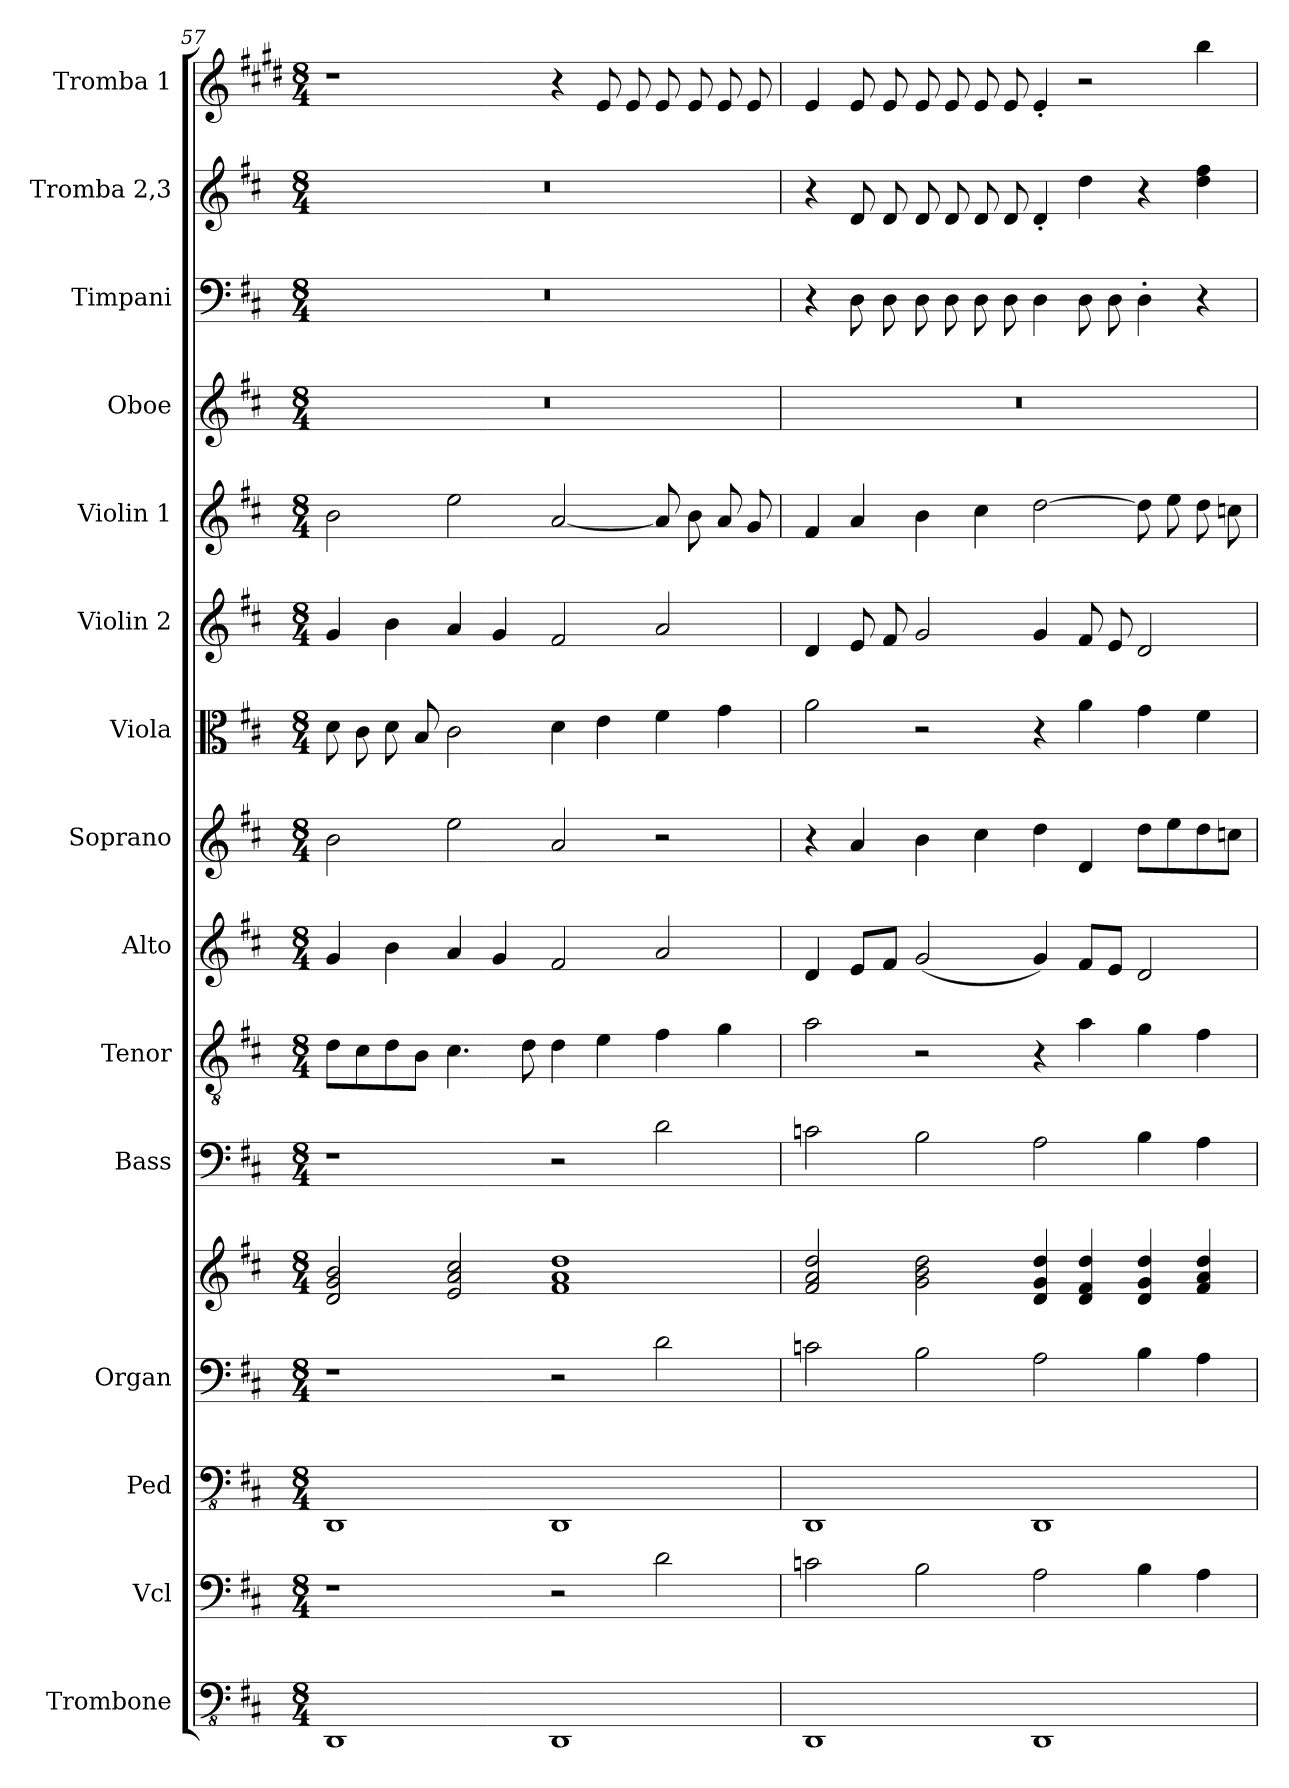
**kern	**kern	**kern	**kern	**kern	**kern	**kern	**kern	**kern	**kern	**kern	**kern	**kern	**kern	**kern	**kern
*part15	*part14	*part13	*part12	*part12	*part11	*part10	*part9	*part8	*part7	*part6	*part5	*part4	*part3	*part2	*part1
*staff16	*staff15	*staff14	*staff13	*staff12	*staff11	*staff10	*staff9	*staff8	*staff7	*staff6	*staff5	*staff4	*staff3	*staff2	*staff1
*I"Trombone	*I"Vcl	*I"Ped	*I"Organ	*	*I"Bass	*I"Tenor	*I"Alto	*I"Soprano	*I"Viola	*I"Violin 2	*I"Violin 1	*I"Oboe	*I"Timpani	*I"Tromba 2,3	*I"Tromba 1
*I'Trb	*	*	*	*	*	*	*	*I'S	*	*	*	*I'Ob	*I'Timp	*	*
!!LO:PB:g=z
*clefFv4	*clefF4	*clefFv4	*clefF4	*clefG2	*clefF4	*clefGv2	*clefG2	*clefG2	*clefC3	*clefG2	*clefG2	*clefG2	*clefF4	*clefG2	*clefG2
*	*	*	*	*	*	*	*	*	*	*	*	*	*	*	*ITrd1c2
*k[f#c#]	*k[f#c#]	*k[f#c#]	*k[f#c#]	*k[f#c#]	*k[f#c#]	*k[f#c#]	*k[f#c#]	*k[f#c#]	*k[f#c#]	*k[f#c#]	*k[f#c#]	*k[f#c#]	*k[f#c#]	*k[f#c#]	*k[f#c#]
*M8/4	*M8/4	*M8/4	*M8/4	*M8/4	*M8/4	*M8/4	*M8/4	*M8/4	*M8/4	*M8/4	*M8/4	*M8/4	*M8/4	*M8/4	*M8/4
=57	=57	=57	=57	=57	=57	=57	=57	=57	=57	=57	=57	=57	=57	=57	=57
1DDD	1r	1DDD	1r	2d/ 2g/ 2b/	1r	8d\L	4g/	2b\	8d\	4g/	2b\	0r	0r	0r	1r
.	.	.	.	.	.	8c#\	.	.	8c#\	.	.	.	.	.	.
.	.	.	.	.	.	8d\	4b\	.	8d\	4b\	.	.	.	.	.
.	.	.	.	.	.	8B\J	.	.	8B/	.	.	.	.	.	.
.	.	.	.	2e/ 2a/ 2cc#/	.	4.c#\	4a/	2ee\	2c#\	4a/	2ee\	.	.	.	.
.	.	.	.	.	.	.	4g/	.	.	4g/	.	.	.	.	.
.	.	.	.	.	.	8d\	.	.	.	.	.	.	.	.	.
1DDD	2r	1DDD	2r	1f# 1a 1dd	2r	4d\	2f#/	2a/	4d\	2f#/	[2a/	.	.	.	4r
.	.	.	.	.	.	4e\	.	.	4e\	.	.	.	.	.	8d/
.	.	.	.	.	.	.	.	.	.	.	.	.	.	.	8d/
.	2d\	.	2d\	.	2d\	4f#\	2a/	2r	4f#\	2a/	8a/]	.	.	.	8d/
.	.	.	.	.	.	.	.	.	.	.	8b\	.	.	.	8d/
.	.	.	.	.	.	4g\	.	.	4g\	.	8a/	.	.	.	8d/
.	.	.	.	.	.	.	.	.	.	.	8g/	.	.	.	8d/
=58	=58	=58	=58	=58	=58	=58	=58	=58	=58	=58	=58	=58	=58	=58	=58
1DDD	2cn\	1DDD	2cn\	2f#/ 2a/ 2dd/	2cn\	2a\	4d/	4r	2a\	4d/	4f#/	0r	4r	4r	4d/
.	.	.	.	.	.	.	8e/L	4a/	.	8e/	4a/	.	8D\	8d/	8d/
.	.	.	.	.	.	.	8f#/J	.	.	8f#/	.	.	8D\	8d/	8d/
.	2B\	.	2B\	2g\ 2b\ 2dd\	2B\	2r	(2g/	4b\	2r	2g/	4b\	.	8D\	8d/	8d/
.	.	.	.	.	.	.	.	.	.	.	.	.	8D\	8d/	8d/
.	.	.	.	.	.	.	.	4cc#\	.	.	4cc#\	.	8D\	8d/	8d/
.	.	.	.	.	.	.	.	.	.	.	.	.	8D\	8d/	8d/
1DDD	2A\	1DDD	2A\	4d/ 4g/ 4dd/	2A\	4r	4g/)	4dd\	4r	4g/	[2dd\	.	4D\	4d'/	4d'/
.	.	.	.	4d/ 4f#/ 4dd/	.	4a\	8f#/L	4d/	4a\	8f#/	.	.	8D\	4dd\	2r
.	.	.	.	.	.	.	8e/J	.	.	8e/	.	.	8D\	.	.
.	4B\	.	4B\	4d/ 4g/ 4dd/	4B\	4g\	2d/	8dd\L	4g\	2d/	8dd\]	.	4D'\	4r	.
.	.	.	.	.	.	.	.	8ee\	.	.	8ee\	.	.	.	.
.	4A\	.	4A\	4f#/ 4a/ 4dd/	4A\	4f#\	.	8dd\	4f#\	.	8dd\	.	4r	4dd\ 4ff#\	4aa\
.	.	.	.	.	.	.	.	8ccn\J	.	.	8ccn\	.	.	.	.
=	=	=	=	=	=	=	=	=	=	=	=	=	=	=	=
*-	*-	*-	*-	*-	*-	*-	*-	*-	*-	*-	*-	*-	*-	*-	*-
